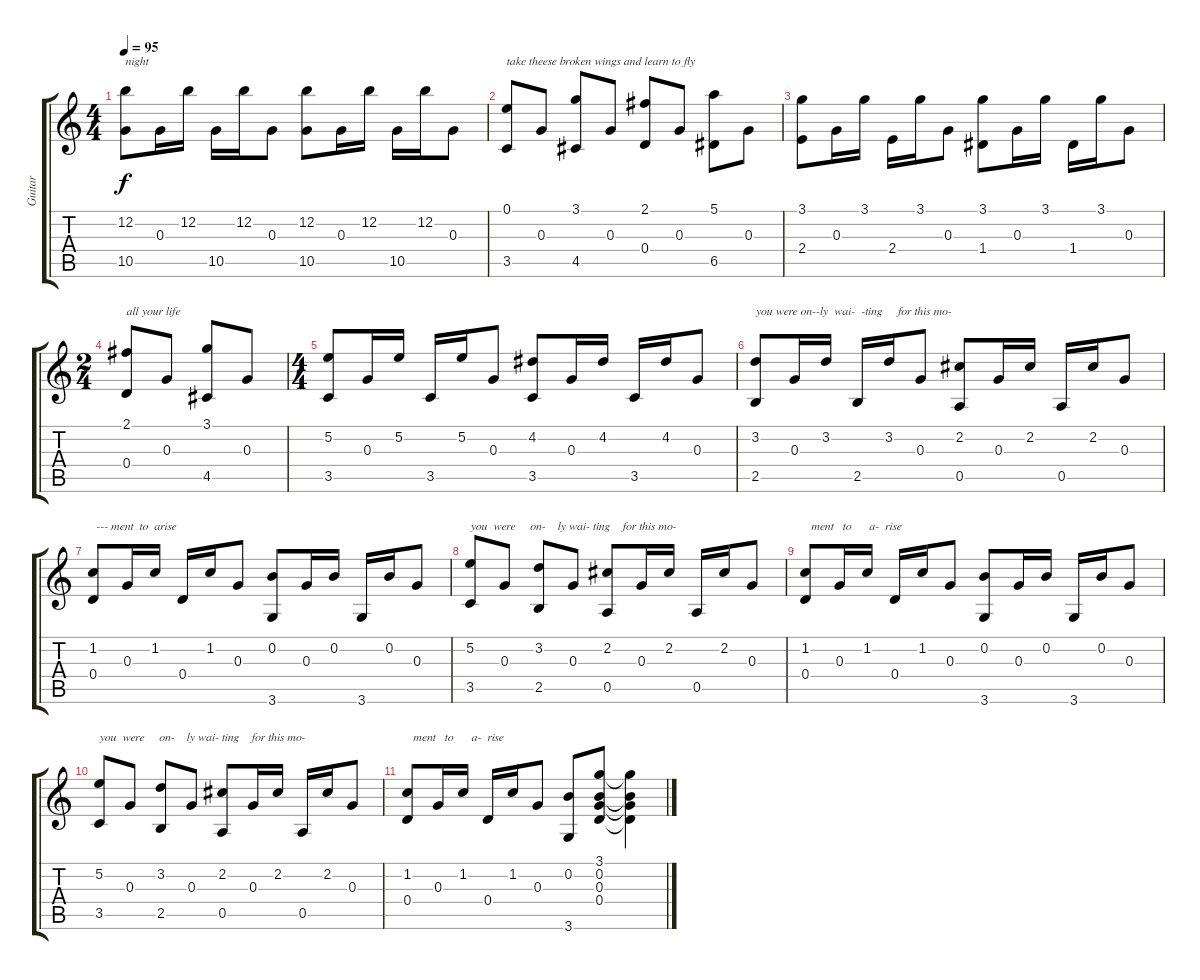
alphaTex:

\track ("Guitar" "Guitar") {instrument acousticguitarsteel}
\staff {score tabs}
\tuning (E4 B3 G3 D3 A2 E2) {hide}
\ts (4 4)
\tempo 95
\clef g2
\ks c
(12.2 10.5).8{txt "night" dy f} 0.3.16 12.2.16 10.5.16 12.2.16 0.3.8 (12.2 10.5).8 0.3.16 12.2.16 10.5.16 12.2.16 0.3.8 |
(0.1 3.5).8{txt "take theese broken wings and learn to fly"} 0.3.8 (3.1 4.5).8 0.3.8 (2.1 0.4).8 0.3.8 (5.1 6.5).8 0.3.8 |
(3.1 2.4).8 0.3.16 3.1.16 2.4.16 3.1.16 0.3.8 (3.1 1.4).8 0.3.16 3.1.16 1.4.16 3.1.16 0.3.8 |
\ts (2 4)
(2.1 0.4).8{txt "all your life"} 0.3.8 (3.1 4.5).8 0.3.8 |
\ts (4 4)
(5.2 3.5).8 0.3.16 5.2.16 3.5.16 5.2.16 0.3.8 (4.2 3.5).8 0.3.16 4.2.16 3.5.16 4.2.16 0.3.8 |
(3.2 2.5).8{txt "you were on--ly  wai-  -ting     for this mo-"} 0.3.16 3.2.16 2.5.16 3.2.16 0.3.8 (2.2 0.5).8 0.3.16 2.2.16 0.5.16 2.2.16 0.3.8 |
(1.2 0.4).8{txt " --- ment  to  arise"} 0.3.16 1.2.16 0.4.16 1.2.16 0.3.8 (0.2 3.6).8 0.3.16 0.2.16 3.6.16 0.2.16 0.3.8 |
(5.2 3.5).8{txt "you  were     on-    ly wai- ting    for this mo-"} 0.3.8 (3.2 2.5).8 0.3.8 (2.2 0.5).8 0.3.16 2.2.16 0.5.16 2.2.16 0.3.8 |
(1.2 0.4).8{txt "  ment   to      a-  rise"} 0.3.16 1.2.16 0.4.16 1.2.16 0.3.8 (0.2 3.6).8 0.3.16 0.2.16 3.6.16 0.2.16 0.3.8 |
(5.2 3.5).8{txt "you  were     on-    ly wai- ting    for this mo-"} 0.3.8 (3.2 2.5).8 0.3.8 (2.2 0.5).8 0.3.16 2.2.16 0.5.16 2.2.16 0.3.8 |
(1.2 0.4).8{txt "  ment   to      a-  rise"} 0.3.16 1.2.16 0.4.16 1.2.16 0.3.8 (0.2 3.6).8 (3.1 0.2 0.3 0.4).8 (3.1{t} 0.2{t} 0.3{t} 0.4{t}).4
